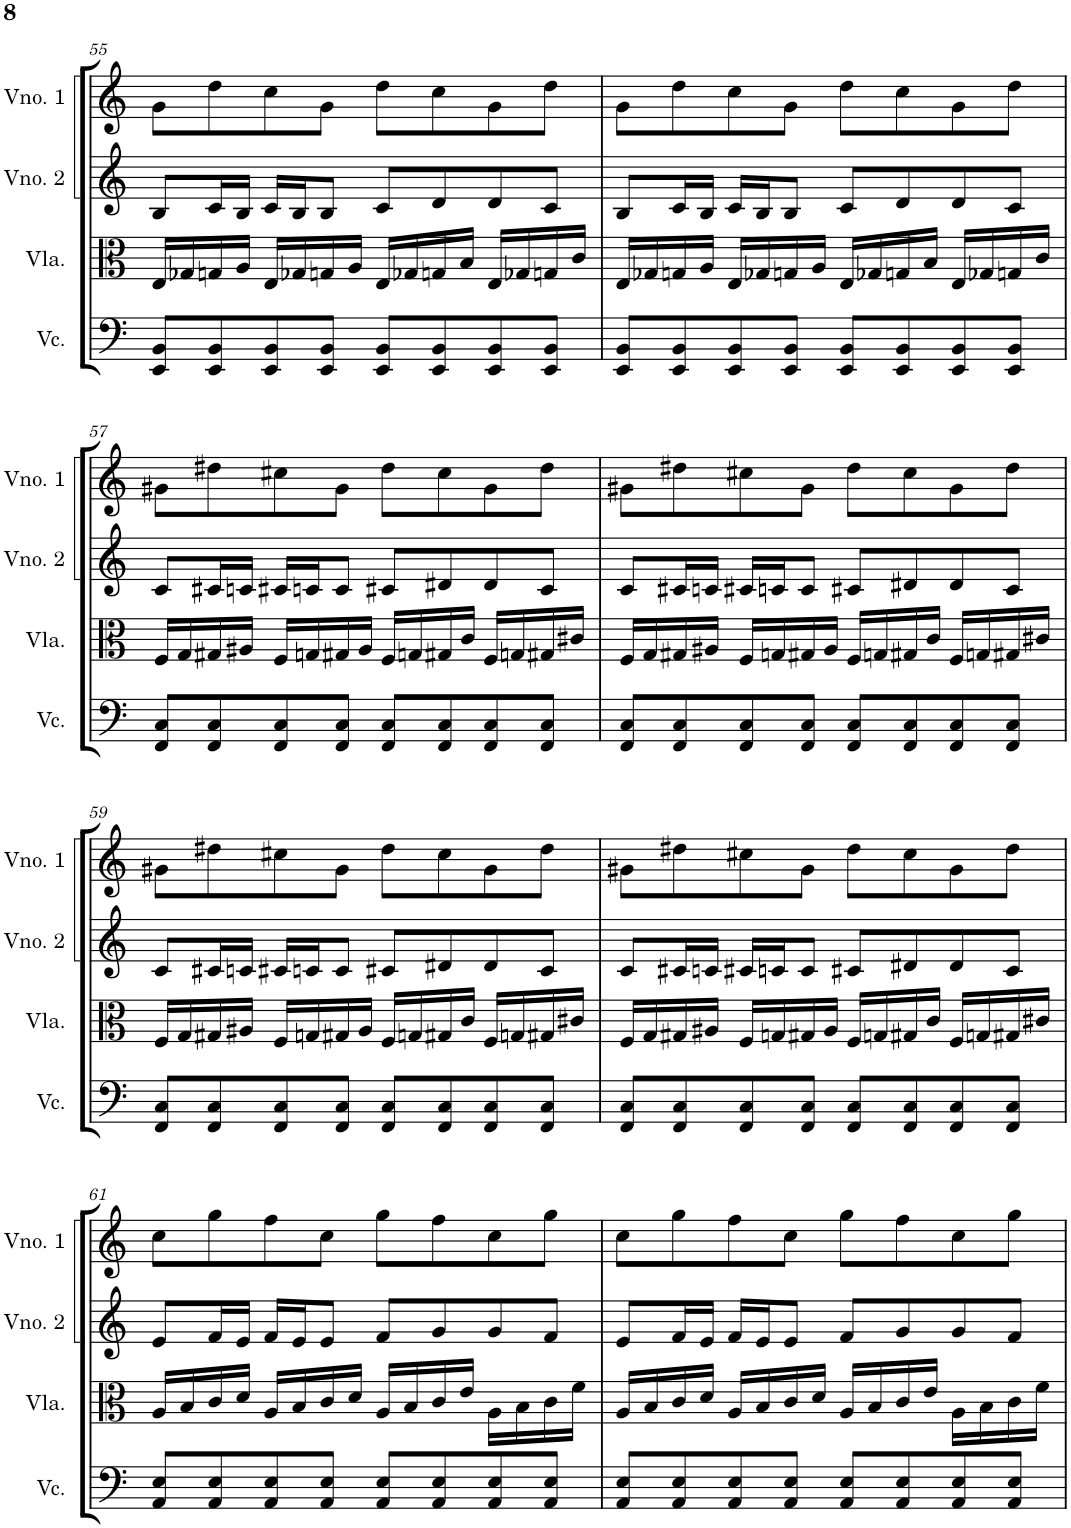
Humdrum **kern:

**kern	**kern	**kern	**kern
*part4	*part3	*part2	*part1
*staff4	*staff3	*staff2	*staff1
*I"Violoncelo	*I"Viola	*I"Violino 2	*I"Violino 1
*I'Vc.	*I'Vla.	*I'Vno. 2	*I'Vno. 1
!!LO:PB:g=z
*clefF4	*clefC3	*clefG2	*clefG2
*k[]	*k[]	*k[]	*k[]
*M4/4	*M4/4	*M4/4	*M4/4
=55	=55	=55	=55
8EE/ 8BB/L	16E/LL	8B/L	8g\L
.	16G-X/	.	.
8EE/ 8BB/	16Gn/	16c/L	8dd\
.	16A/JJ	16B/JJ	.
8EE/ 8BB/	16E/LL	16c/LL	8cc\
.	16G-X/	16B/J	.
8EE/ 8BB/J	16Gn/	8B/J	8g\J
.	16A/JJ	.	.
8EE/ 8BB/L	16E/LL	8c/L	8dd\L
.	16G-X/	.	.
8EE/ 8BB/	16Gn/	8d/	8cc\
.	16B/JJ	.	.
8EE/ 8BB/	16E/LL	8d/	8g\
.	16G-X/	.	.
8EE/ 8BB/J	16Gn/	8c/J	8dd\J
.	16c/JJ	.	.
=56	=56	=56	=56
8EE/ 8BB/L	16E/LL	8B/L	8g\L
.	16G-X/	.	.
8EE/ 8BB/	16Gn/	16c/L	8dd\
.	16A/JJ	16B/JJ	.
8EE/ 8BB/	16E/LL	16c/LL	8cc\
.	16G-X/	16B/J	.
8EE/ 8BB/J	16Gn/	8B/J	8g\J
.	16A/JJ	.	.
8EE/ 8BB/L	16E/LL	8c/L	8dd\L
.	16G-X/	.	.
8EE/ 8BB/	16Gn/	8d/	8cc\
.	16B/JJ	.	.
8EE/ 8BB/	16E/LL	8d/	8g\
.	16G-X/	.	.
8EE/ 8BB/J	16Gn/	8c/J	8dd\J
.	16c/JJ	.	.
!!LO:LB:g=z
=57	=57	=57	=57
8FF/ 8C/L	16F/LL	8c/L	8g#X\L
.	16G/	.	.
8FF/ 8C/	16G#X/	16c#X/L	8dd#X\
.	16A#X/JJ	16cn/JJ	.
8FF/ 8C/	16F/LL	16c#X/LL	8cc#X\
.	16Gn/	16cn/J	.
8FF/ 8C/J	16G#X/	8c/J	8g#\J
.	16A#/JJ	.	.
8FF/ 8C/L	16F/LL	8c#X/L	8dd#\L
.	16Gn/	.	.
8FF/ 8C/	16G#X/	8d#X/	8cc#\
.	16c/JJ	.	.
8FF/ 8C/	16F/LL	8d#/	8g#\
.	16Gn/	.	.
8FF/ 8C/J	16G#X/	8c#/J	8dd#\J
.	16c#X/JJ	.	.
=58	=58	=58	=58
8FF/ 8C/L	16F/LL	8c/L	8g#X\L
.	16G/	.	.
8FF/ 8C/	16G#X/	16c#X/L	8dd#X\
.	16A#X/JJ	16cn/JJ	.
8FF/ 8C/	16F/LL	16c#X/LL	8cc#X\
.	16Gn/	16cn/J	.
8FF/ 8C/J	16G#X/	8c/J	8g#\J
.	16A#/JJ	.	.
8FF/ 8C/L	16F/LL	8c#X/L	8dd#\L
.	16Gn/	.	.
8FF/ 8C/	16G#X/	8d#X/	8cc#\
.	16c/JJ	.	.
8FF/ 8C/	16F/LL	8d#/	8g#\
.	16Gn/	.	.
8FF/ 8C/J	16G#X/	8c#/J	8dd#\J
.	16c#X/JJ	.	.
!!LO:LB:g=z
=59	=59	=59	=59
8FF/ 8C/L	16F/LL	8c/L	8g#X\L
.	16G/	.	.
8FF/ 8C/	16G#X/	16c#X/L	8dd#X\
.	16A#X/JJ	16cn/JJ	.
8FF/ 8C/	16F/LL	16c#X/LL	8cc#X\
.	16Gn/	16cn/J	.
8FF/ 8C/J	16G#X/	8c/J	8g#\J
.	16A#/JJ	.	.
8FF/ 8C/L	16F/LL	8c#X/L	8dd#\L
.	16Gn/	.	.
8FF/ 8C/	16G#X/	8d#X/	8cc#\
.	16c/JJ	.	.
8FF/ 8C/	16F/LL	8d#/	8g#\
.	16Gn/	.	.
8FF/ 8C/J	16G#X/	8c#/J	8dd#\J
.	16c#X/JJ	.	.
=60	=60	=60	=60
8FF/ 8C/L	16F/LL	8c/L	8g#X\L
.	16G/	.	.
8FF/ 8C/	16G#X/	16c#X/L	8dd#X\
.	16A#X/JJ	16cn/JJ	.
8FF/ 8C/	16F/LL	16c#X/LL	8cc#X\
.	16Gn/	16cn/J	.
8FF/ 8C/J	16G#X/	8c/J	8g#\J
.	16A#/JJ	.	.
8FF/ 8C/L	16F/LL	8c#X/L	8dd#\L
.	16Gn/	.	.
8FF/ 8C/	16G#X/	8d#X/	8cc#\
.	16c/JJ	.	.
8FF/ 8C/	16F/LL	8d#/	8g#\
.	16Gn/	.	.
8FF/ 8C/J	16G#X/	8c#/J	8dd#\J
.	16c#X/JJ	.	.
!!LO:LB:g=z
=61	=61	=61	=61
8AA/ 8E/L	16A/LL	8e/L	8cc\L
.	16B/	.	.
8AA/ 8E/	16c/	16f/L	8gg\
.	16d/JJ	16e/JJ	.
8AA/ 8E/	16A/LL	16f/LL	8ff\
.	16B/	16e/J	.
8AA/ 8E/J	16c/	8e/J	8cc\J
.	16d/JJ	.	.
8AA/ 8E/L	16A/LL	8f/L	8gg\L
.	16B/	.	.
8AA/ 8E/	16c/	8g/	8ff\
.	16e/JJ	.	.
8AA/ 8E/	16A\LL	8g/	8cc\
.	16B\	.	.
8AA/ 8E/J	16c\	8f/J	8gg\J
.	16f\JJ	.	.
=62	=62	=62	=62
8AA/ 8E/L	16A/LL	8e/L	8cc\L
.	16B/	.	.
8AA/ 8E/	16c/	16f/L	8gg\
.	16d/JJ	16e/JJ	.
8AA/ 8E/	16A/LL	16f/LL	8ff\
.	16B/	16e/J	.
8AA/ 8E/J	16c/	8e/J	8cc\J
.	16d/JJ	.	.
8AA/ 8E/L	16A/LL	8f/L	8gg\L
.	16B/	.	.
8AA/ 8E/	16c/	8g/	8ff\
.	16e/JJ	.	.
8AA/ 8E/	16A\LL	8g/	8cc\
.	16B\	.	.
8AA/ 8E/J	16c\	8f/J	8gg\J
.	16f\JJ	.	.
=	=	=	=
*-	*-	*-	*-
